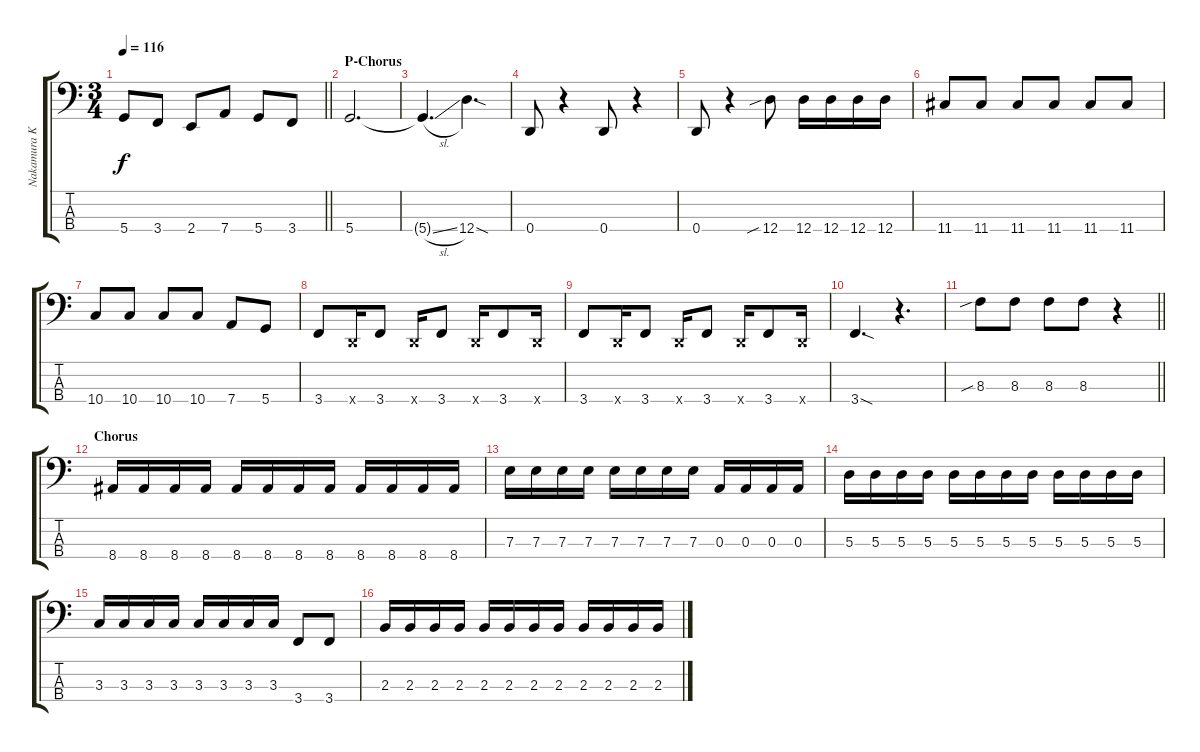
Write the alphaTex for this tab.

\track ("Nakamura Kazuhiko" "Nakamura K") {instrument electricbassfinger}
\staff {score tabs}
\tuning (G2 D2 A1 D1) {hide}
\ts (3 4)
\tempo 116
\clef f4
\barLineRight lightlight
\ks c
5.4.8{dy f} 3.4.8 2.4.8 7.4.8 5.4.8 3.4.8 |
\section ("" "P-Chorus")
5.4.2{d} |
5.4{sl t}.4{d} 12.4{sod}.4{d} |
0.4.8 r.4 0.4.8 r.4 |
0.4.8 r.4 12.4{sib}.8 12.4.16 12.4.16 12.4.16 12.4.16 |
11.4.8 11.4.8 11.4.8 11.4.8 11.4.8 11.4.8 |
10.4.8 10.4.8 10.4.8 10.4.8 7.4.8 5.4.8 |
3.4.8 0.4{x}.16 3.4.8 0.4{x}.16 3.4.8 0.4{x}.16 3.4.8 0.4{x}.16 |
3.4.8 0.4{x}.16 3.4.8 0.4{x}.16 3.4.8 0.4{x}.16 3.4.8 0.4{x}.16 |
3.4{sod}.4{d} r.4{d} |
\barLineRight lightlight
8.3{sib}.8 8.3.8 8.3.8 8.3.8 r.4 |
\section ("" "Chorus")
8.4.16 8.4.16 8.4.16 8.4.16 8.4.16 8.4.16 8.4.16 8.4.16 8.4.16 8.4.16 8.4.16 8.4.16 |
7.3.16 7.3.16 7.3.16 7.3.16 7.3.16 7.3.16 7.3.16 7.3.16 0.3.16 0.3.16 0.3.16 0.3.16 |
5.3.16 5.3.16 5.3.16 5.3.16 5.3.16 5.3.16 5.3.16 5.3.16 5.3.16 5.3.16 5.3.16 5.3.16 |
3.3.16 3.3.16 3.3.16 3.3.16 3.3.16 3.3.16 3.3.16 3.3.16 3.4.8 3.4.8 |
2.3.16 2.3.16 2.3.16 2.3.16 2.3.16 2.3.16 2.3.16 2.3.16 2.3.16 2.3.16 2.3.16 2.3.16
